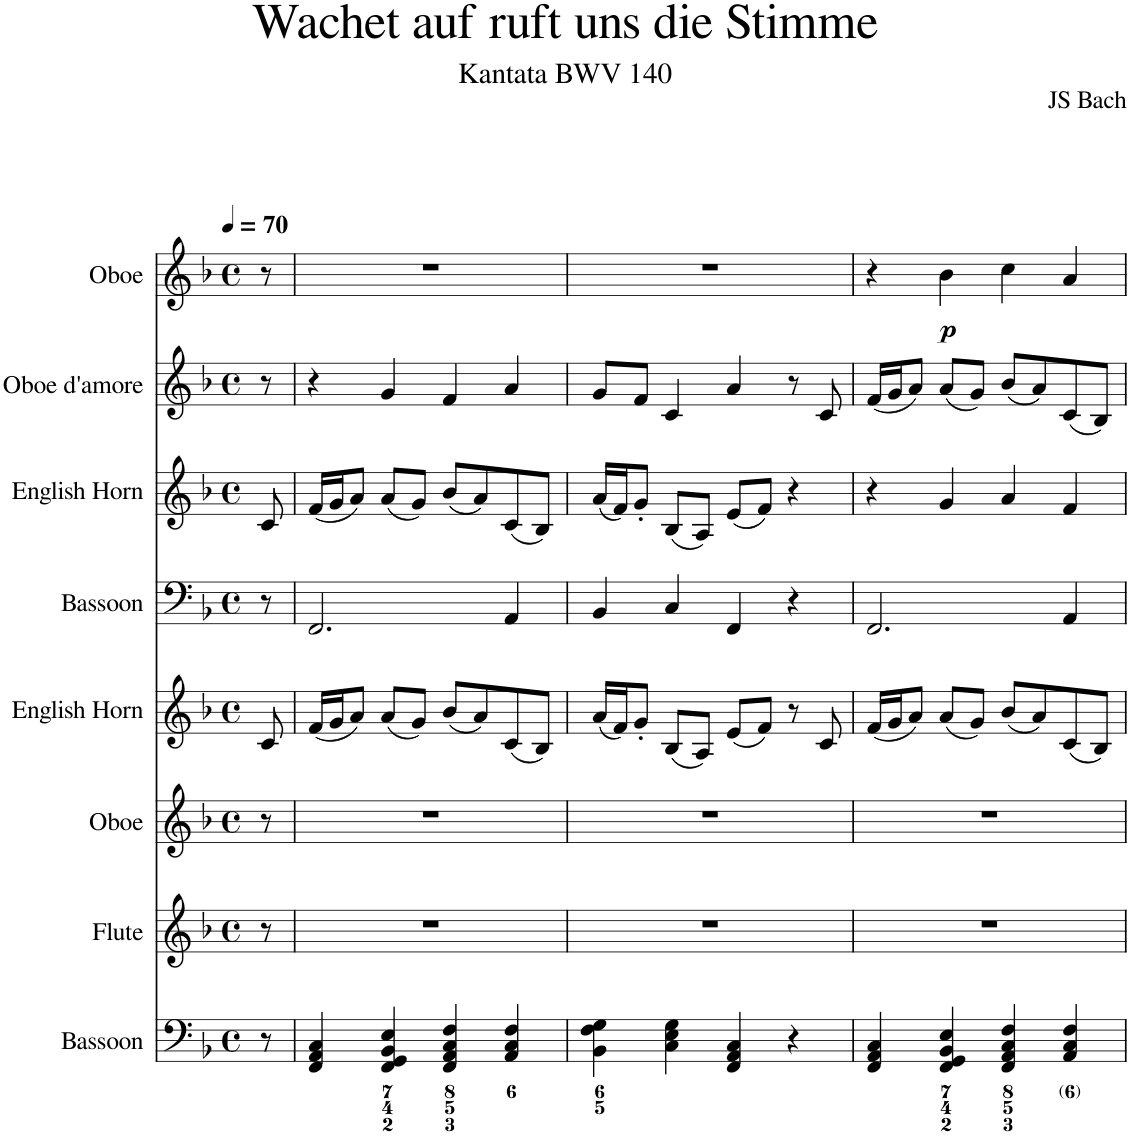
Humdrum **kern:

**kern	**kern	**kern	**kern	**kern	**kern	**kern	**kern	**dynam
*part8	*part7	*part6	*part5	*part4	*part3	*part2	*part1	*part1
*staff8	*staff7	*staff6	*staff5	*staff4	*staff3	*staff2	*staff1	*staff1
*I"Bassoon	*I"Flute	*I"Oboe	*I"English Horn	*I"Bassoon	*I"English Horn	*I"Oboe d'amore	*I"Oboe	*
*I'Bsn.	*I'Fl.	*I'Ob.	*I'E. Hn.	*I'Bsn.	*I'E. Hn.	*I'Ob. d'a.	*I'Ob.	*
*clefF4	*clefG2	*clefG2	*clefG2	*clefF4	*clefG2	*clefG2	*clefG2	*
*	*	*	*ITrd4c7	*	*ITrd4c7	*	*	*
*k[b-]	*k[b-]	*k[b-]	*k[b-]	*k[b-]	*k[b-]	*k[b-]	*k[b-]	*
*M4/4	*M4/4	*M4/4	*M4/4	*M4/4	*M4/4	*M4/4	*M4/4	*
*met(c)	*met(c)	*met(c)	*met(c)	*met(c)	*met(c)	*met(c)	*met(c)	*
*MM70	*MM70	*MM70	*MM70	*MM70	*MM70	*MM70	*MM70	*
=	=	=	=	=	=	=	=	=
8r	8r	8r	8c/	8r	8c/	8r	8r	.
=1	=1	=1	=1	=1	=1	=1	=1	=1
4FF/ 4AA/ 4C/	1r	1r	(16f/LL	2.FF/	(16f/LL	4r	1r	.
.	.	.	16g/J	.	16g/J	.	.	.
.	.	.	8a/J)	.	8a/J)	.	.	.
4FF/ 4GG/ 4BB-/ 4E/	.	.	(8a/L	.	(8a/L	4g/	.	.
.	.	.	8g/J)	.	8g/J)	.	.	.
4FF/ 4AA/ 4C/ 4F/	.	.	(8b-/L	.	(8b-/L	4f/	.	.
.	.	.	8a/)	.	8a/)	.	.	.
4AA/ 4C/ 4F/	.	.	(8c/	4AA/	(8c/	4a/	.	.
.	.	.	8B-/J)	.	8B-/J)	.	.	.
=2	=2	=2	=2	=2	=2	=2	=2	=2
4BB-\ 4F\ 4G\	1r	1r	(16a/LL	4BB-/	(16a/LL	8g/L	1r	.
.	.	.	16f/J)	.	16f/J)	.	.	.
.	.	.	8g'/J	.	8g'/J	8f/J	.	.
4C\ 4E\ 4G\	.	.	(8B-/L	4C/	(8B-/L	4c/	.	.
.	.	.	8A/J)	.	8A/J)	.	.	.
4FF/ 4AA/ 4C/	.	.	(8e/L	4FF/	(8e/L	4a/	.	.
.	.	.	8f/J)	.	8f/J)	.	.	.
4r	.	.	8r	4r	4r	8r	.	.
.	.	.	8c/	.	.	8c/	.	.
=3	=3	=3	=3	=3	=3	=3	=3	=3
4FF/ 4AA/ 4C/	1r	1r	(16f/LL	2.FF/	4r	(16f/LL	4r	.
.	.	.	16g/J	.	.	16g/J	.	.
.	.	.	8a/J)	.	.	8a/J)	.	.
!	!	!	!	!	!	!	!	!LO:DY:b
4FF/ 4GG/ 4BB-/ 4E/	.	.	(8a/L	.	4g/	(8a/L	4b-\	p
.	.	.	8g/J)	.	.	8g/J)	.	.
4FF/ 4AA/ 4C/ 4F/	.	.	(8b-/L	.	4a/	(8b-/L	4cc\	.
.	.	.	8a/)	.	.	8a/)	.	.
4AA/ 4C/ 4F/	.	.	(8c/	4AA/	4f/	(8c/	4a/	.
.	.	.	8B-/J)	.	.	8B-/J)	.	.
=	=	=	=	=	=	=	=	=
*-	*-	*-	*-	*-	*-	*-	*-	*-
